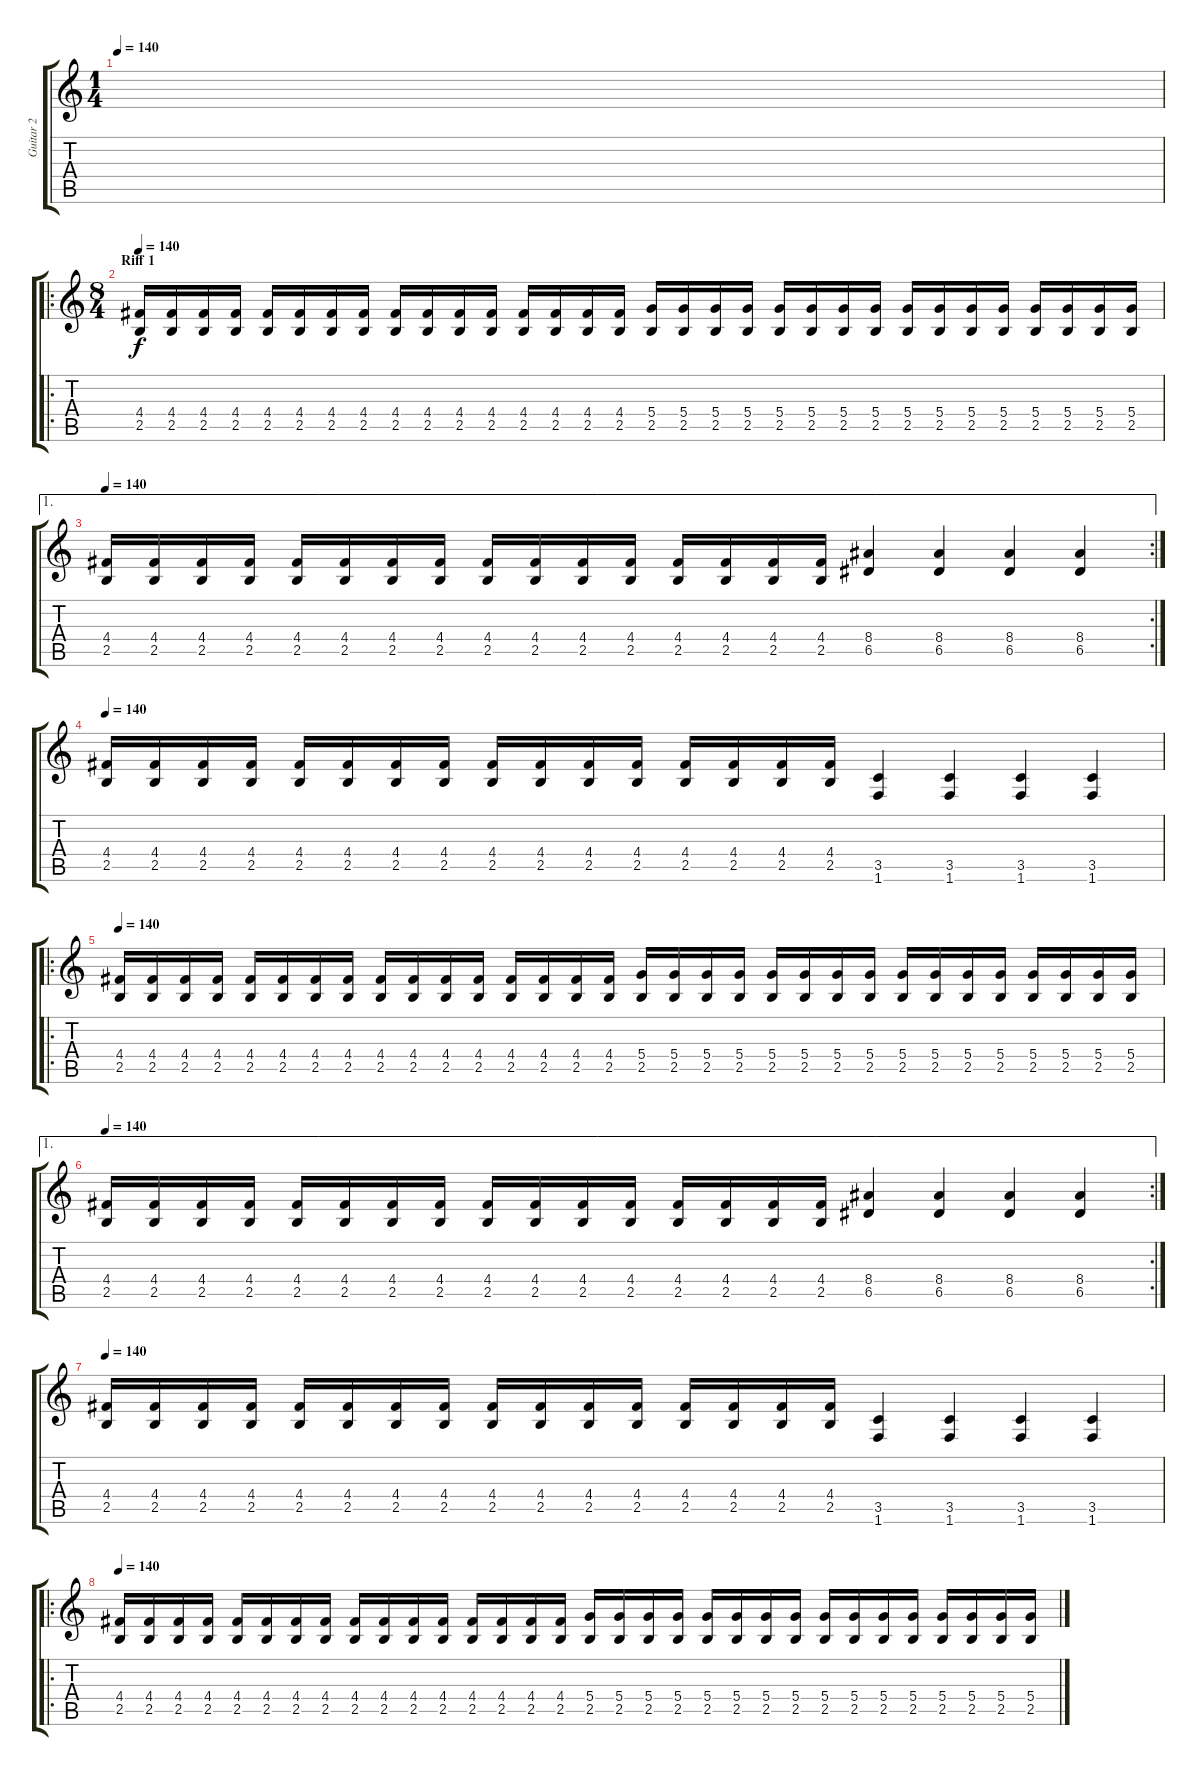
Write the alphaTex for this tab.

\track ("Guitar 2" "Guitar 2") {instrument distortionguitar}
\staff {score tabs}
\tuning (E4 B3 G3 D3 A2 E2) {hide}
\ts (1 4)
\tempo 140
\clef g2
\ks c
|
\ro
\ts (8 4)
\section ("" "Riff 1")
\tempo 140
(4.4 2.5).16 (4.4 2.5).16 (4.4 2.5).16 (4.4 2.5).16 (4.4 2.5).16 (4.4 2.5).16 (4.4 2.5).16 (4.4 2.5).16 (4.4 2.5).16 (4.4 2.5).16 (4.4 2.5).16 (4.4 2.5).16 (4.4 2.5).16 (4.4 2.5).16 (4.4 2.5).16 (4.4 2.5).16 (5.4 2.5).16 (5.4 2.5).16 (5.4 2.5).16 (5.4 2.5).16 (5.4 2.5).16 (5.4 2.5).16 (5.4 2.5).16 (5.4 2.5).16 (5.4 2.5).16 (5.4 2.5).16 (5.4 2.5).16 (5.4 2.5).16 (5.4 2.5).16 (5.4 2.5).16 (5.4 2.5).16 (5.4 2.5).16 |
\ae 1
\rc 2
\tempo 140
(4.4 2.5).16 (4.4 2.5).16 (4.4 2.5).16 (4.4 2.5).16 (4.4 2.5).16 (4.4 2.5).16 (4.4 2.5).16 (4.4 2.5).16 (4.4 2.5).16 (4.4 2.5).16 (4.4 2.5).16 (4.4 2.5).16 (4.4 2.5).16 (4.4 2.5).16 (4.4 2.5).16 (4.4 2.5).16 (8.4 6.5).4 (8.4 6.5).4 (8.4 6.5).4 (8.4 6.5).4 |
\tempo 140
(4.4 2.5).16 (4.4 2.5).16 (4.4 2.5).16 (4.4 2.5).16 (4.4 2.5).16 (4.4 2.5).16 (4.4 2.5).16 (4.4 2.5).16 (4.4 2.5).16 (4.4 2.5).16 (4.4 2.5).16 (4.4 2.5).16 (4.4 2.5).16 (4.4 2.5).16 (4.4 2.5).16 (4.4 2.5).16 (3.5 1.6).4 (3.5 1.6).4 (3.5 1.6).4 (3.5 1.6).4 |
\ro
\tempo 140
(4.4 2.5).16 (4.4 2.5).16 (4.4 2.5).16 (4.4 2.5).16 (4.4 2.5).16 (4.4 2.5).16 (4.4 2.5).16 (4.4 2.5).16 (4.4 2.5).16 (4.4 2.5).16 (4.4 2.5).16 (4.4 2.5).16 (4.4 2.5).16 (4.4 2.5).16 (4.4 2.5).16 (4.4 2.5).16 (5.4 2.5).16 (5.4 2.5).16 (5.4 2.5).16 (5.4 2.5).16 (5.4 2.5).16 (5.4 2.5).16 (5.4 2.5).16 (5.4 2.5).16 (5.4 2.5).16 (5.4 2.5).16 (5.4 2.5).16 (5.4 2.5).16 (5.4 2.5).16 (5.4 2.5).16 (5.4 2.5).16 (5.4 2.5).16 |
\ae 1
\rc 2
\tempo 140
(4.4 2.5).16 (4.4 2.5).16 (4.4 2.5).16 (4.4 2.5).16 (4.4 2.5).16 (4.4 2.5).16 (4.4 2.5).16 (4.4 2.5).16 (4.4 2.5).16 (4.4 2.5).16 (4.4 2.5).16 (4.4 2.5).16 (4.4 2.5).16 (4.4 2.5).16 (4.4 2.5).16 (4.4 2.5).16 (8.4 6.5).4 (8.4 6.5).4 (8.4 6.5).4 (8.4 6.5).4 |
\tempo 140
(4.4 2.5).16 (4.4 2.5).16 (4.4 2.5).16 (4.4 2.5).16 (4.4 2.5).16 (4.4 2.5).16 (4.4 2.5).16 (4.4 2.5).16 (4.4 2.5).16 (4.4 2.5).16 (4.4 2.5).16 (4.4 2.5).16 (4.4 2.5).16 (4.4 2.5).16 (4.4 2.5).16 (4.4 2.5).16 (3.5 1.6).4 (3.5 1.6).4 (3.5 1.6).4 (3.5 1.6).4 |
\ro
\tempo 140
(4.4 2.5).16 (4.4 2.5).16 (4.4 2.5).16 (4.4 2.5).16 (4.4 2.5).16 (4.4 2.5).16 (4.4 2.5).16 (4.4 2.5).16 (4.4 2.5).16 (4.4 2.5).16 (4.4 2.5).16 (4.4 2.5).16 (4.4 2.5).16 (4.4 2.5).16 (4.4 2.5).16 (4.4 2.5).16 (5.4 2.5).16 (5.4 2.5).16 (5.4 2.5).16 (5.4 2.5).16 (5.4 2.5).16 (5.4 2.5).16 (5.4 2.5).16 (5.4 2.5).16 (5.4 2.5).16 (5.4 2.5).16 (5.4 2.5).16 (5.4 2.5).16 (5.4 2.5).16 (5.4 2.5).16 (5.4 2.5).16 (5.4 2.5).16
